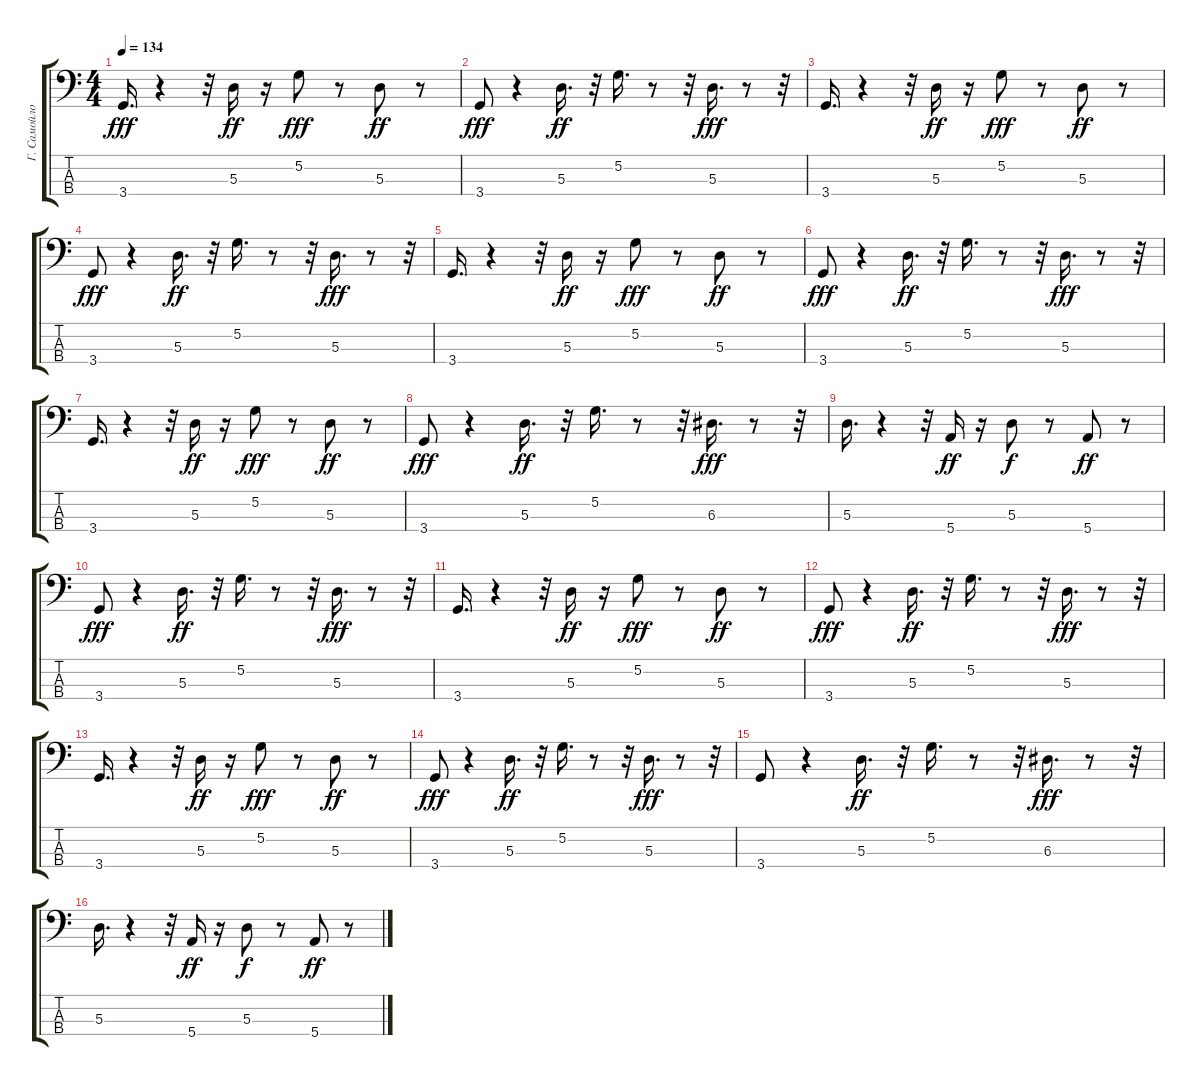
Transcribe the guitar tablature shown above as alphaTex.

\track ("Г. Самойлов" "Г. Самойло") {instrument electricbassfinger}
\staff {score tabs}
\tuning (G2 D2 A1 E1) {hide}
\ts (4 4)
\tempo 134
\clef f4
\ks c
3.4.16{d dy fff} r.4 r.32 5.3.16{dy ff} r.16 5.2.8{dy fff} r.8 5.3.8{dy ff} r.8 |
3.4.8{dy fff} r.4 5.3.16{d dy ff} r.32 5.2.16{d} r.8 r.32 5.3.16{d dy fff} r.8 r.32 |
3.4.16{d} r.4 r.32 5.3.16{dy ff} r.16 5.2.8{dy fff} r.8 5.3.8{dy ff} r.8 |
3.4.8{dy fff} r.4 5.3.16{d dy ff} r.32 5.2.16{d} r.8 r.32 5.3.16{d dy fff} r.8 r.32 |
3.4.16{d} r.4 r.32 5.3.16{dy ff} r.16 5.2.8{dy fff} r.8 5.3.8{dy ff} r.8 |
3.4.8{dy fff} r.4 5.3.16{d dy ff} r.32 5.2.16{d} r.8 r.32 5.3.16{d dy fff} r.8 r.32 |
3.4.16{d} r.4 r.32 5.3.16{dy ff} r.16 5.2.8{dy fff} r.8 5.3.8{dy ff} r.8 |
3.4.8{dy fff} r.4 5.3.16{d dy ff} r.32 5.2.16{d} r.8 r.32 6.3.16{d dy fff} r.8 r.32 |
5.3.16{d} r.4 r.32 5.4.16{dy ff} r.16 5.3.8{dy f} r.8 5.4.8{dy ff} r.8 |
3.4.8{dy fff} r.4 5.3.16{d dy ff} r.32 5.2.16{d} r.8 r.32 5.3.16{d dy fff} r.8 r.32 |
3.4.16{d} r.4 r.32 5.3.16{dy ff} r.16 5.2.8{dy fff} r.8 5.3.8{dy ff} r.8 |
3.4.8{dy fff} r.4 5.3.16{d dy ff} r.32 5.2.16{d} r.8 r.32 5.3.16{d dy fff} r.8 r.32 |
3.4.16{d} r.4 r.32 5.3.16{dy ff} r.16 5.2.8{dy fff} r.8 5.3.8{dy ff} r.8 |
3.4.8{dy fff} r.4 5.3.16{d dy ff} r.32 5.2.16{d} r.8 r.32 5.3.16{d dy fff} r.8 r.32 |
3.4.8 r.4 5.3.16{d dy ff} r.32 5.2.16{d} r.8 r.32 6.3.16{d dy fff} r.8 r.32 |
5.3.16{d} r.4 r.32 5.4.16{dy ff} r.16 5.3.8{dy f} r.8 5.4.8{dy ff} r.8
